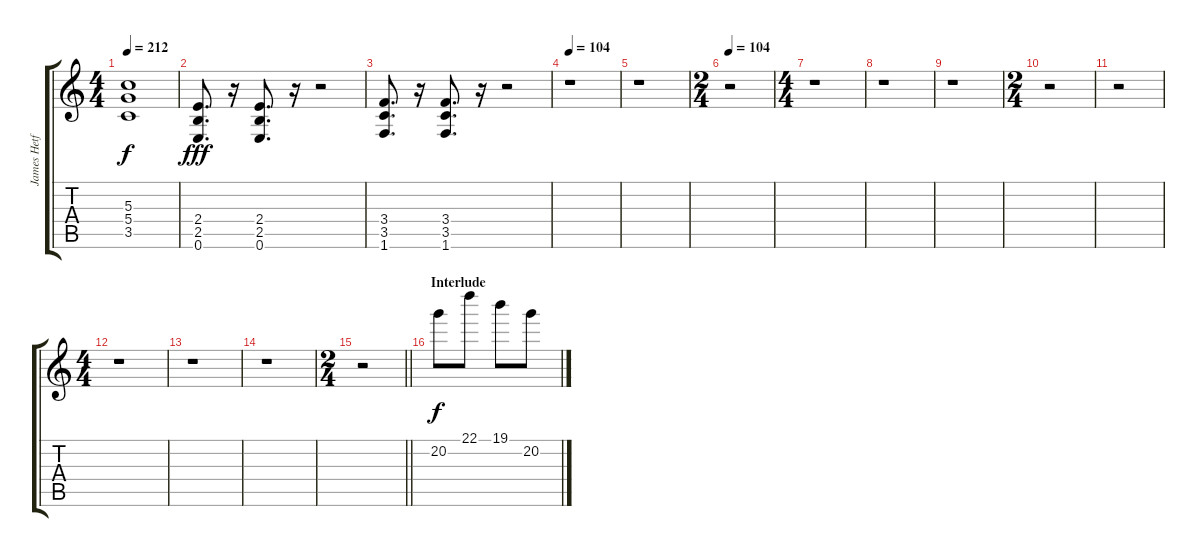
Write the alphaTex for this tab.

\track ("James Hetfield" "James Hetf") {instrument distortionguitar}
\staff {score tabs}
\tuning (E4 B3 G3 D3 A2 E2) {hide}
\ts (4 4)
\tempo 212
\clef g2
\ks c
(5.3{t} 5.4{t} 3.5{t}).1{dy f} |
(2.4 2.5 0.6).8{d dy fff} r.16 (2.4 2.5 0.6).8{d} r.16 r.2 |
(3.4 3.5 1.6).8{d} r.16 (3.4 3.5 1.6).8{d} r.16 r.2 |
\tempo 104
r.1 |
r.1 |
\ts (2 4)
\tempo 104
r.2 |
\ts (4 4)
r.1 |
r.1 |
r.1 |
\ts (2 4)
r.2 |
r.2 |
\ts (4 4)
r.1 |
r.1 |
r.1 |
\ts (2 4)
\barLineRight lightlight
r.2 |
\section ("" "Interlude")
20.2.8{dy f balance 10 instrument overdrivenguitar} 22.1.8 19.1.8 20.2.8
